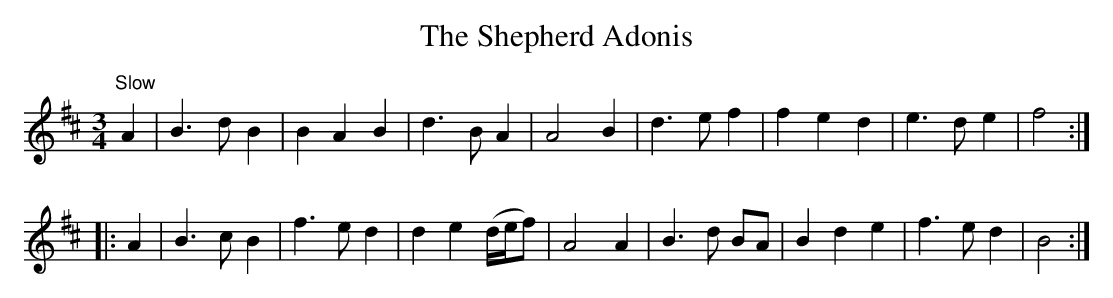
X:1
T:Shepherd Adonis, The
M:3/4
K:Bm
"Slow" A2|\
B3d B2| B2A2 B2| d3B A2| A4 B2| d3e f2| f2e2 d2| e3d e2| f4::
A2|\
B3c B2| f3e d2| d2e2 (d/e/f)| A4 A2| B3d BA| B2d2 e2| f3e d2| B4:|
